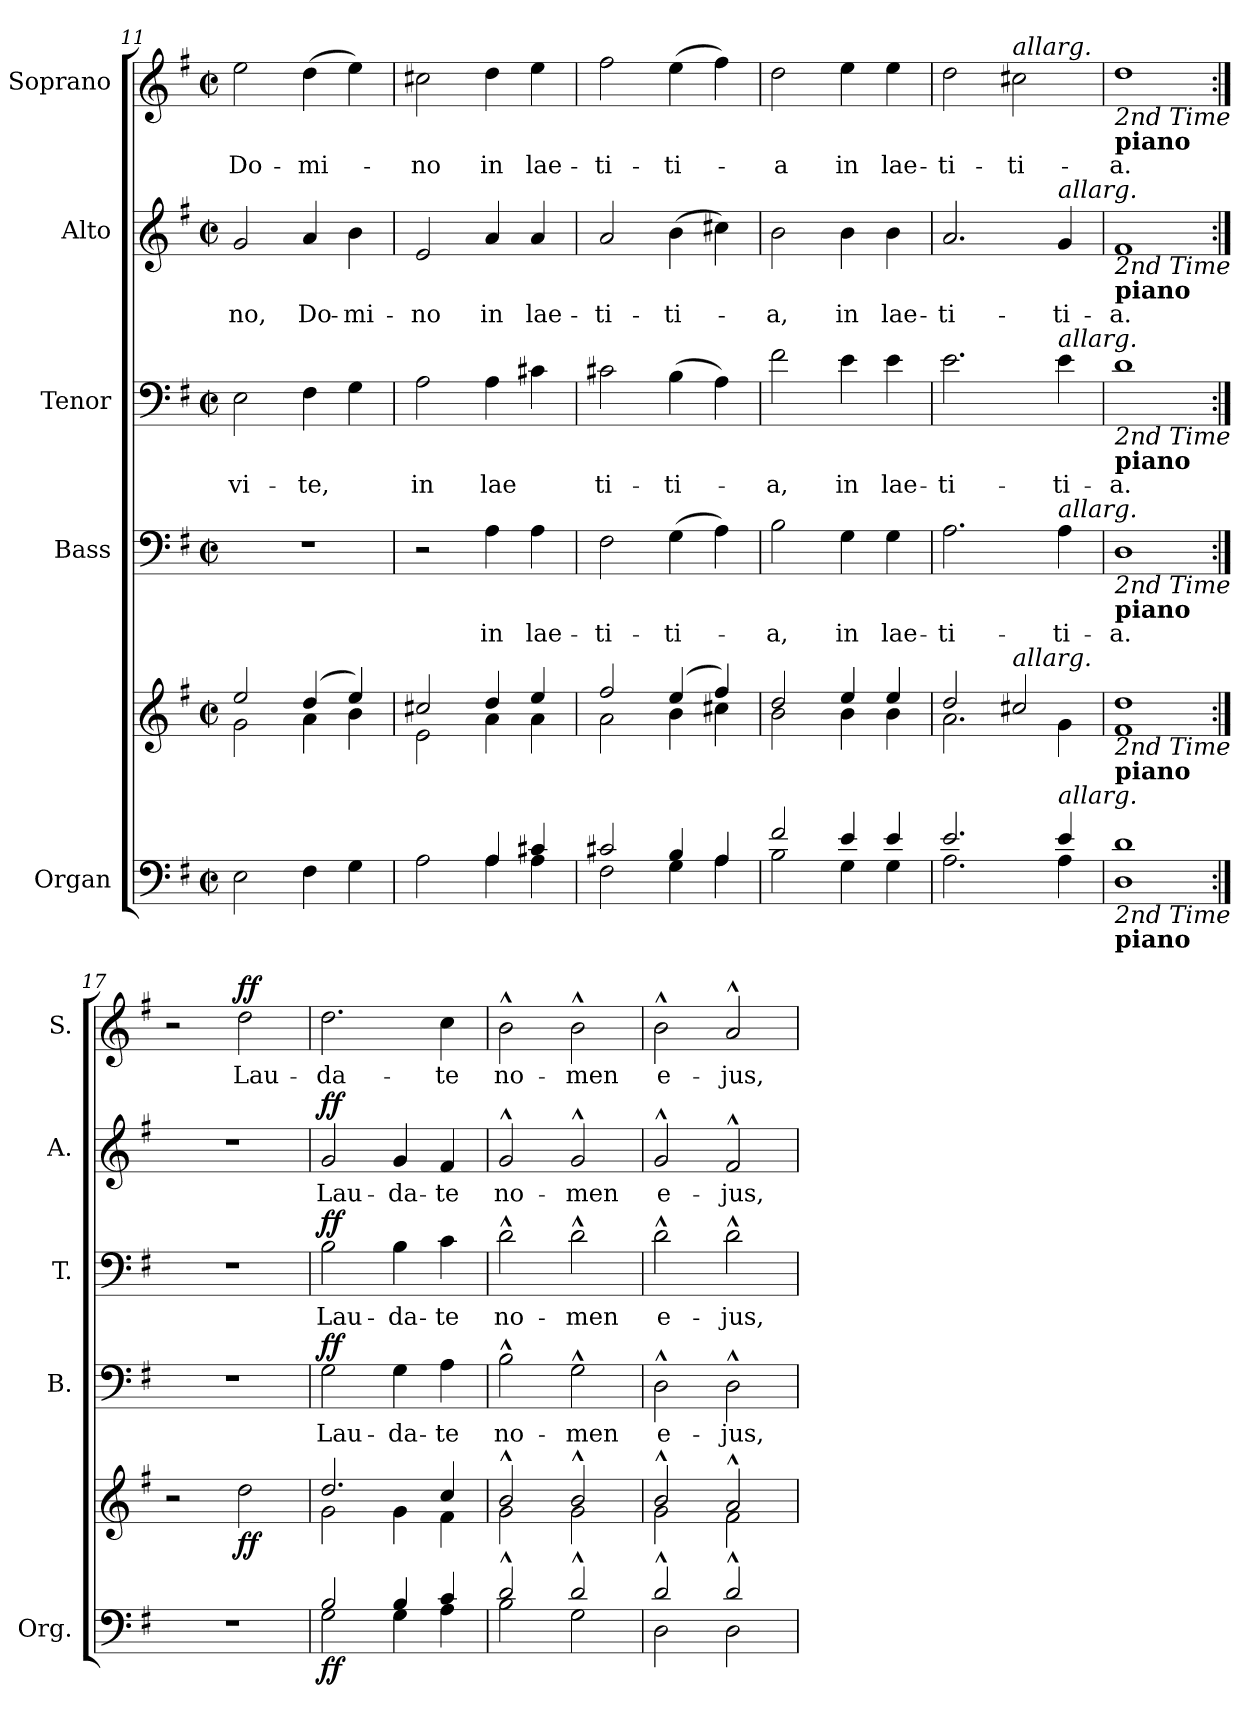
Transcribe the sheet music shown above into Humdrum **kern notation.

**kern	**kern	**dynam	**kern	**text	**dynam	**kern	**text	**dynam	**kern	**text	**dynam	**kern	**text	**dynam
*part5	*part5	*part5	*part4	*part4	*part4	*part3	*part3	*part3	*part2	*part2	*part2	*part1	*part1	*part1
*staff6	*staff5	*staff5/6	*staff4	*staff4	*staff4	*staff3	*staff3	*staff3	*staff2	*staff2	*staff2	*staff1	*staff1	*staff1
*I"Organ	*	*	*I"Bass	*	*	*I"Tenor	*	*	*I"Alto	*	*	*I"Soprano	*	*
*I'Org.	*	*	*I'B.	*	*	*I'T.	*	*	*I'A.	*	*	*I'S.	*	*
*clefF4	*clefG2	*	*clefF4	*	*	*clefF4	*	*	*clefG2	*	*	*clefG2	*	*
*k[f#]	*k[f#]	*	*k[f#]	*	*	*k[f#]	*	*	*k[f#]	*	*	*k[f#]	*	*
*M2/2	*M2/2	*	*M2/2	*	*	*M2/2	*	*	*M2/2	*	*	*M2/2	*	*
*met(c|)	*met(c|)	*	*met(c|)	*	*	*met(c|)	*	*	*met(c|)	*	*	*met(c|)	*	*
=11	=11	=11	=11	=11	=11	=11	=11	=11	=11	=11	=11	=11	=11	=11
*	*^	*	*	*	*	*	*	*	*	*	*	*	*	*
!	!	!	!	!	!	!	!	!LO:LY:b	!	!	!LO:LY:b	!	!	!LO:LY:b	!
2E\	2ee/	2g\	.	1r	.	.	2E\	-vi-	.	2g/	-no,	.	2ee\	Do-	.
!	!	!	!	!	!	!	!	!LO:LY:b	!	!	!LO:LY:b	!	!	!LO:LY:b	!
4F#\	(>4dd/	4a\	.	.	.	.	4F#\	-te,	.	4a/	Do-	.	(>4dd\	-mi-	.
!	!	!	!	!	!	!	!	!	!	!	!LO:LY:b	!	!	!	!
4G\	4ee/)	4b\	.	.	.	.	4G\	.	.	4b\	-mi-	.	4ee\)	.	.
=12	=12	=12	=12	=12	=12	=12	=12	=12	=12	=12	=12	=12	=12	=12	=12
*^	*	*	*	*	*	*	*	*	*	*	*	*	*	*	*
!	!	!	!	!	!	!	!	!	!LO:LY:b	!	!	!LO:LY:b	!	!	!LO:LY:b	!
2A\	2ryy	2cc#X/	2e\	.	2r	.	.	2A\	in	.	2e/	-no	.	2cc#X\	-no	.
!	!	!	!	!	!	!LO:LY:b	!	!	!LO:LY:b	!	!	!LO:LY:b	!	!	!LO:LY:b	!
4A/	4A\	4dd/	4a\	.	4A\	in	.	4A\	lae	.	4a/	in	.	4dd\	in	.
!	!	!	!	!	!	!LO:LY:b	!	!	!	!	!	!LO:LY:b	!	!	!LO:LY:b	!
4c#X/	4A\	4ee/	4a\	.	4A\	lae-	.	4c#X\	.	.	4a/	lae-	.	4ee\	lae-	.
=13	=13	=13	=13	=13	=13	=13	=13	=13	=13	=13	=13	=13	=13	=13	=13	=13
!	!	!	!	!	!	!LO:LY:b	!	!	!LO:LY:b	!	!	!LO:LY:b	!	!	!LO:LY:b	!
2c#X/	2F#\	2ff#/	2a\	.	2F#\	-ti-	.	2c#X\	-ti-	.	2a/	-ti-	.	2ff#\	-ti-	.
!	!	!	!	!	!	!LO:LY:b	!	!	!LO:LY:b	!	!	!LO:LY:b	!	!	!LO:LY:b	!
4B/	4G\	(>4ee/	4b\	.	(>4G\	-ti-	.	(>4B\	-ti-	.	(>4b\	-ti-	.	(>4ee\	-ti-	.
4A/	4A\	4ff#/)	4cc#X\	.	4A\)	.	.	4A\)	.	.	4cc#X\)	.	.	4ff#\)	.	.
=14	=14	=14	=14	=14	=14	=14	=14	=14	=14	=14	=14	=14	=14	=14	=14	=14
!	!	!	!	!	!	!LO:LY:b	!	!	!LO:LY:b	!	!	!LO:LY:b	!	!	!LO:LY:b	!
2f#/	2B\	2dd/	2b\	.	2B\	-a,	.	2f#\	-a,	.	2b\	-a,	.	2dd\	-a	.
!	!	!	!	!	!	!LO:LY:b	!	!	!LO:LY:b	!	!	!LO:LY:b	!	!	!LO:LY:b	!
4e/	4G\	4ee/	4b\	.	4G\	in	.	4e\	in	.	4b\	in	.	4ee\	in	.
!	!	!	!	!	!	!LO:LY:b	!	!	!LO:LY:b	!	!	!LO:LY:b	!	!	!LO:LY:b	!
4e/	4G\	4ee/	4b\	.	4G\	lae-	.	4e\	lae-	.	4b\	lae-	.	4ee\	lae-	.
=15	=15	=15	=15	=15	=15	=15	=15	=15	=15	=15	=15	=15	=15	=15	=15	=15
!	!	!	!	!	!	!LO:LY:b	!	!	!LO:LY:b	!	!	!LO:LY:b	!	!	!LO:LY:b	!
2.e/	2.A\	2dd/	2.a\	.	2.A\	-ti-	.	2.e\	-ti-	.	2.a/	-ti-	.	2dd\	-ti-	.
!	!	!	!	!	!	!	!	!	!	!	!	!	!	!LO:TX:a:i:t=allarg.	!	!
!	!	!LO:TX:a:i:t=allarg.	!	!	!	!	!	!	!	!	!	!	!	!	!	!
!	!	!	!	!	!	!	!	!	!	!	!	!	!	!	!LO:LY:b	!
.	.	2cc#X/	.	.	.	.	.	.	.	.	.	.	.	2cc#X\	-ti-	.
!	!	!	!	!	!	!	!	!	!	!	!LO:TX:a:i:t=allarg.	!	!	!	!	!
!	!	!	!	!	!	!	!	!LO:TX:a:i:t=allarg.	!	!	!	!	!	!	!	!
!	!	!	!	!	!LO:TX:a:i:t=allarg.	!	!	!	!	!	!	!	!	!	!	!
!LO:TX:a:i:t=allarg.	!	!	!	!	!	!	!	!	!	!	!	!	!	!	!	!
!	!	!	!	!	!	!LO:LY:b	!	!	!LO:LY:b	!	!	!LO:LY:b	!	!	!	!
4e/	4A\	.	4g\	.	4A\	-ti-	.	4e\	-ti-	.	4g/	-ti-	.	.	.	.
=16	=16	=16	=16	=16	=16	=16	=16	=16	=16	=16	=16	=16	=16	=16	=16	=16
!	!	!	!	!	!	!	!	!	!	!	!	!	!	!LO:TX:b:i:t=2nd Time	!	!
!	!	!	!	!	!	!	!	!	!	!	!	!	!	!LO:TX:b:B:t=piano	!	!
!	!	!	!	!	!	!	!	!	!	!	!LO:TX:b:i:t=2nd Time	!	!	!	!	!
!	!	!	!	!	!	!	!	!	!	!	!LO:TX:b:B:t=piano	!	!	!	!	!
!	!	!	!	!	!	!	!	!LO:TX:b:i:t=2nd Time	!	!	!	!	!	!	!	!
!	!	!	!	!	!	!	!	!LO:TX:b:B:t=piano	!	!	!	!	!	!	!	!
!	!	!	!	!	!LO:TX:b:i:t=2nd Time	!	!	!	!	!	!	!	!	!	!	!
!	!	!	!	!	!LO:TX:b:B:t=piano	!	!	!	!	!	!	!	!	!	!	!
!	!	!LO:TX:b:i:t=2nd Time	!	!	!	!	!	!	!	!	!	!	!	!	!	!
!	!	!LO:TX:b:B:t=piano	!	!	!	!	!	!	!	!	!	!	!	!	!	!
!LO:TX:b:i:t=2nd Time	!	!	!	!	!	!	!	!	!	!	!	!	!	!	!	!
!LO:TX:b:B:t=piano	!	!	!	!	!	!	!	!	!	!	!	!	!	!	!	!
!	!	!	!	!	!	!LO:LY:b	!	!	!LO:LY:b	!	!	!LO:LY:b	!	!	!LO:LY:b	!
1d	1D	1dd	1f#	.	1D	-a.	.	1d	-a.	.	1f#	-a.	.	1dd	-a.	.
*v	*v	*	*	*	*	*	*	*	*	*	*	*	*	*	*	*
*	*v	*v	*	*	*	*	*	*	*	*	*	*	*	*	*
=17:|!	=17:|!	=17:|!	=17:|!	=17:|!	=17:|!	=17:|!	=17:|!	=17:|!	=17:|!	=17:|!	=17:|!	=17:|!	=17:|!	=17:|!
1r	2r	.	1r	.	.	1r	.	.	1r	.	.	2r	.	.
!	!	!LO:DY:b	!	!	!	!	!	!	!	!	!	!	!LO:LY:b	!LO:DY:b
.	2dd\	ff	.	.	.	.	.	.	.	.	.	2dd\	Lau-	ff
!!LO:PB:g=z
=18	=18	=18	=18	=18	=18	=18	=18	=18	=18	=18	=18	=18	=18	=18
*^	*^	*	*	*	*	*	*	*	*	*	*	*	*	*
!	!	!	!	!LO:DY:b=2	!	!LO:LY:b	!LO:DY:b	!	!LO:LY:b	!LO:DY:b	!	!LO:LY:b	!LO:DY:b	!	!LO:LY:b	!
2B/	2G\	2.dd/	2g\	ff	2G\	Lau-	ff	2B\	Lau-	ff	2g/	Lau-	ff	2.dd\	-da-	.
!	!	!	!	!	!	!LO:LY:b	!	!	!LO:LY:b	!	!	!LO:LY:b	!	!	!	!
4B/	4G\	.	4g\	.	4G\	-da-	.	4B\	-da-	.	4g/	-da-	.	.	.	.
!	!	!	!	!	!	!LO:LY:b	!	!	!LO:LY:b	!	!	!LO:LY:b	!	!	!LO:LY:b	!
4c/	4A\	4cc/	4f#\	.	4A\	-te	.	4c\	-te	.	4f#/	-te	.	4cc\	-te	.
=19	=19	=19	=19	=19	=19	=19	=19	=19	=19	=19	=19	=19	=19	=19	=19	=19
!	!	!	!	!	!	!LO:LY:b	!	!	!LO:LY:b	!	!	!LO:LY:b	!	!	!LO:LY:b	!
2d^^/	2B\	2b^^/	2g\	.	2B^^\	no-	.	2d^^\	no-	.	2g^^/	no-	.	2b^^\	no-	.
!	!	!	!	!	!	!LO:LY:b	!	!	!LO:LY:b	!	!	!LO:LY:b	!	!	!LO:LY:b	!
2d^^/	2G\	2b^^/	2g\	.	2G^^\	-men	.	2d^^\	-men	.	2g^^/	-men	.	2b^^\	-men	.
=20	=20	=20	=20	=20	=20	=20	=20	=20	=20	=20	=20	=20	=20	=20	=20	=20
!	!	!	!	!	!	!LO:LY:b	!	!	!LO:LY:b	!	!	!LO:LY:b	!	!	!LO:LY:b	!
2d^^/	2D\	2b^^/	2g\	.	2D^^\	e-	.	2d^^\	e-	.	2g^^/	e-	.	2b^^\	e-	.
!	!	!	!	!	!	!LO:LY:b	!	!	!LO:LY:b	!	!	!LO:LY:b	!	!	!LO:LY:b	!
2d^^/	2D\	2a^^/	2f#\	.	2D^^\	-jus,	.	2d^^\	-jus,	.	2f#^^/	-jus,	.	2a^^/	-jus,	.
*v	*v	*	*	*	*	*	*	*	*	*	*	*	*	*	*	*
*	*v	*v	*	*	*	*	*	*	*	*	*	*	*	*	*
=	=	=	=	=	=	=	=	=	=	=	=	=	=	=
*-	*-	*-	*-	*-	*-	*-	*-	*-	*-	*-	*-	*-	*-	*-
